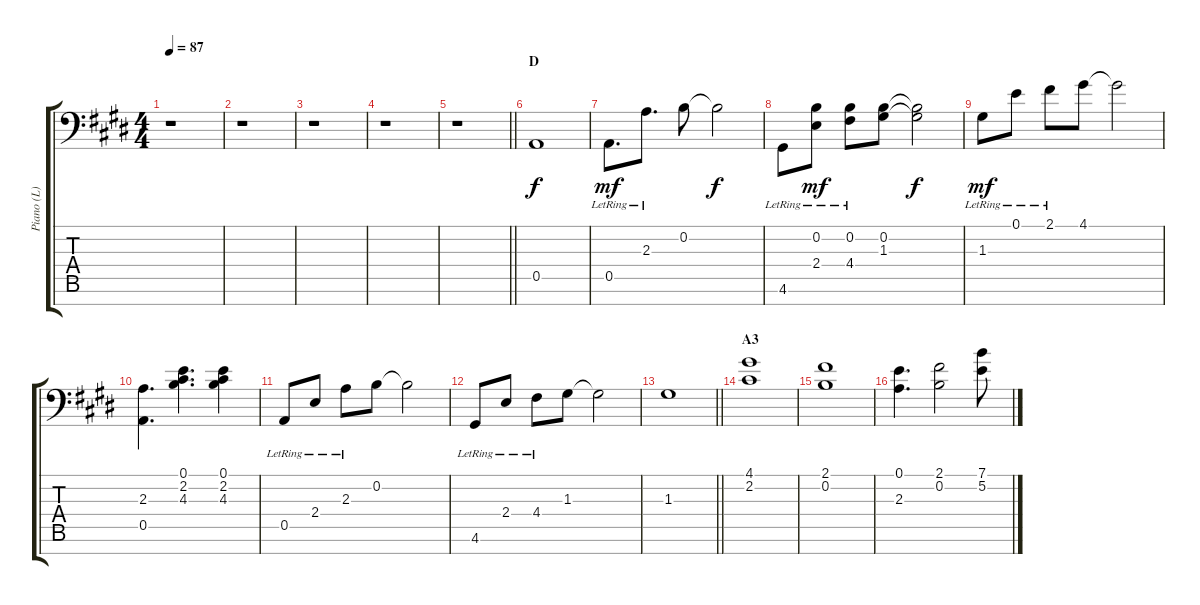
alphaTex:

\track ("Piano (L)" "Piano (L)") {instrument acousticgrandpiano}
\staff {score tabs}
\tuning (E4 B3 G3 D3 A2 E2 F1) {hide}
\ts (4 4)
\tempo 87
\clef f4
\ks e
r.1{dy f} |
r.1 |
r.1 |
r.1 |
\barLineRight lightlight
r.1 |
\section ("" "D")
0.5.1 |
0.5{lr}.8{d dy mf} 2.3{lr}.8{d} 0.2.8 0.2{t}.2{dy f} |
4.6{lr}.8 (0.2{lr} 2.4{lr}).8{dy mf} (0.2{lr} 4.4{lr}).8 (0.2 1.3).8 (0.2{t} 1.3{t}).2{dy f} |
1.3{lr}.8{dy mf} 0.1{lr}.8 2.1{lr}.8 4.1.8 4.1{t}.2 |
(2.3 0.5).4{d} (0.1 2.2 4.3).4{d} (0.1 2.2 4.3).4 |
0.5{lr}.8 2.4{lr}.8 2.3{lr}.8 0.2.8 0.2{t}.2 |
4.6{lr}.8 2.4{lr}.8 4.4{lr}.8 1.3.8 1.3{t}.2 |
\barLineRight lightlight
1.3.1 |
\section ("" "A3")
(4.1 2.2).1 |
(2.1 0.2).1 |
(0.1 2.3).4{d} (2.1 0.2).2 (7.1 5.2).8
